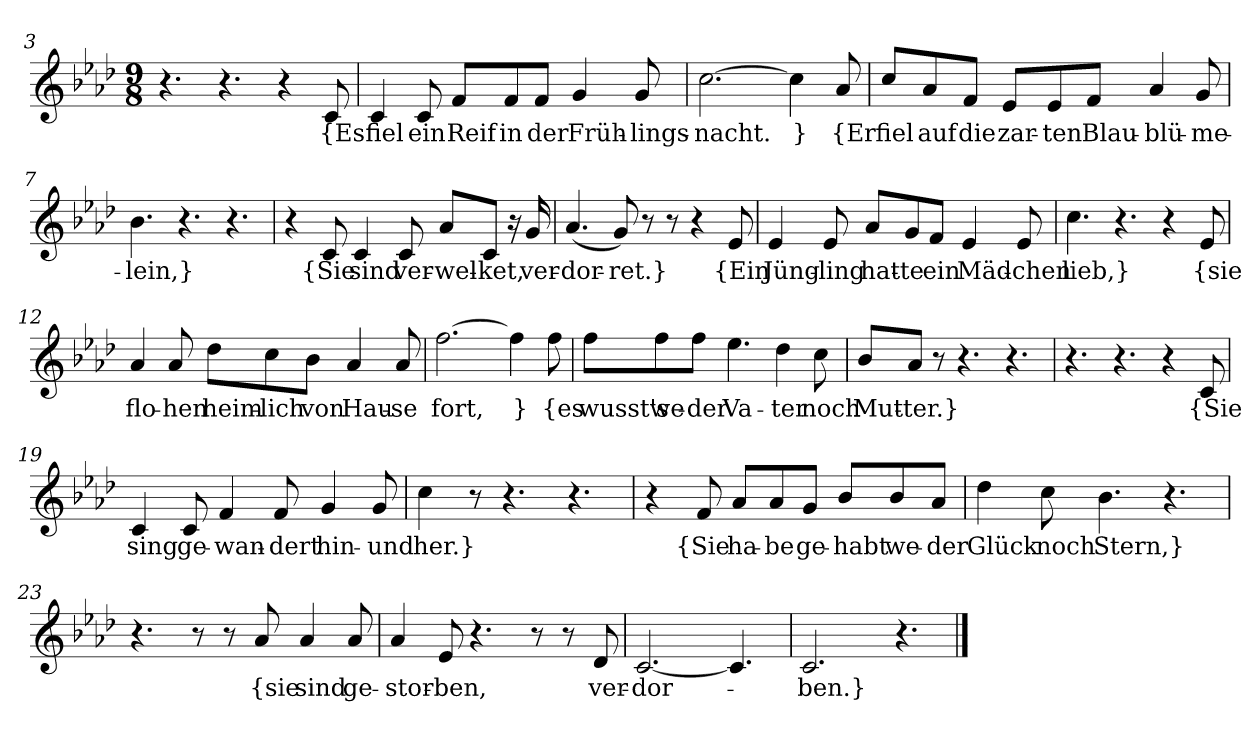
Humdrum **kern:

**kern	**text
*part1	*part1
*staff1	*staff1
*clefG2	*
*k[b-e-a-d-]	*
*M9/8	*
=3	=3
4.r	.
4.r	.
4r	.
8c	{Es
=4	=4
4c	fiel
8c	ein
8f/L	Reif
8f/	in
8f/J	der
4g	Früh-
8g	-lings-
=5	=5
[2.cc	-nacht.
4cc]	}
8a-	{Er
=6	=6
8cc/L	fiel
8a-/	auf
8f/J	die
8e-/L	zar-
8e-/	-ten
8f/J	Blau-
4a-	-blü-
8g	-me-
=7	=7
4.b-	-lein,}
4.r	.
4.r	.
=8	=8
4r	.
8c	{Sie
4c	sind
8c	ver-
8a-/L	-wel-
8c/J	-ket,
16r	.
16g	ver-
=9	=9
(4.a-	-dor-
8g)	-ret.}
8r	.
8r	.
4r	.
8e-	{Ein
=10	=10
4e-	Jüng-
8e-	ling
8a-/L	hat-
8g/	-te
8f/J	ein
4e-	Mäd-
8e-	-chen
=11	=11
4.cc	lieb,}
4.r	.
4r	.
8e-	{sie
=12	=12
4a-	flo-
8a-	-hen
8dd-\L	heim-
8cc\	-lich
8b-\J	von
4a-	Hau-
8a-	-se
=13	=13
[2.ff	fort,
4ff]	}
8ff	{es
=14	=14
8ff\L	wusst's
8ff\	we-
8ff\J	-der
4.ee-	Va-
4dd-	-ter
8cc	noch
=15	=15
8b-/L	Mut-
8a-/J	-ter.}
8r	.
4.r	.
4.r	.
=18	=18
4.r	.
4.r	.
4r	.
8c	{Sie
=19	=19
4c	sing
8c	ge-
4f	-wan-
8f	-dert
4g	hin-
8g	und
=20	=20
4cc	her.}
8r	.
4.r	.
4.r	.
=21	=21
4r	.
8f	{Sie
8a-/L	ha-
8a-/	-be
8g/J	ge-
8b-/L	-habt
8b-/	we-
8a-/J	-der
=22	=22
4dd-	Glück
8cc	noch
4.b-	Stern,}
4.r	.
=23	=23
4.r	.
8r	.
8r	.
8a-	{sie
4a-	sind
8a-	ge-
=24	=24
4a-	-stor-
8e-	-ben,
4.r	.
8r	.
8r	.
8d-	ver-
=25	=25
[2.c	-dor-
4.c]	.
=26	=26
2.c	-ben.}
4.r	.
==	==
*-	*-
